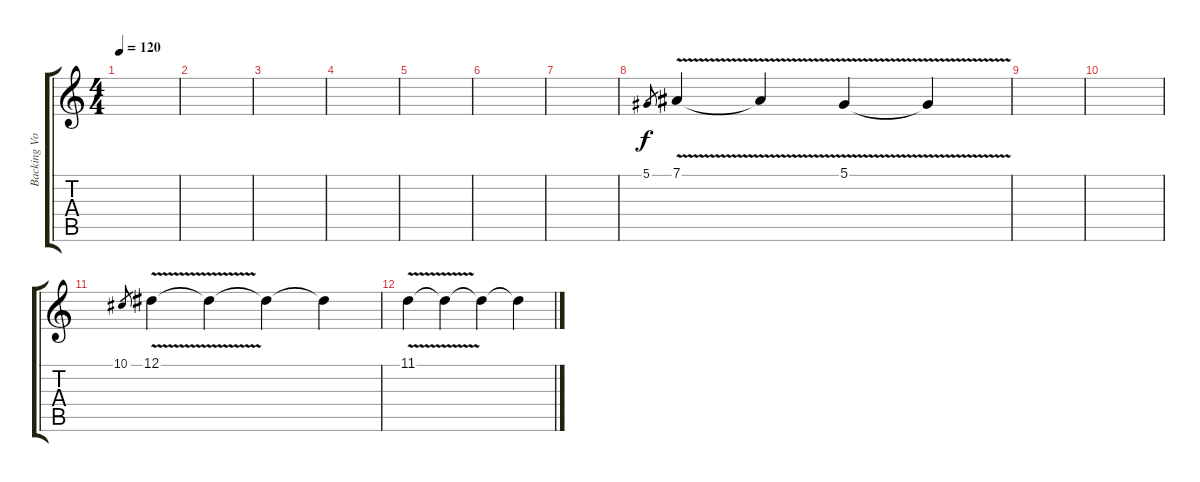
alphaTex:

\track ("Backing Vocals" "Backing Vo") {instrument accordion}
\staff {score tabs}
\tuning (Eb4 Bb3 Gb3 Db3 Ab2 Eb2) {hide}
\ts (4 4)
\tempo 120
\clef g2
\ks c
|
|
|
|
|
|
|
5.1.8{gr} 7.1{v}.4 7.1{t}.4 5.1{v}.4 5.1{t}.4 |
|
|
10.1.8{gr} 12.1{v}.4 12.1{t}.4 12.1{t}.4 12.1{t}.4 |
11.1{v}.4 11.1{t}.4 11.1{t}.4 11.1{t}.4
